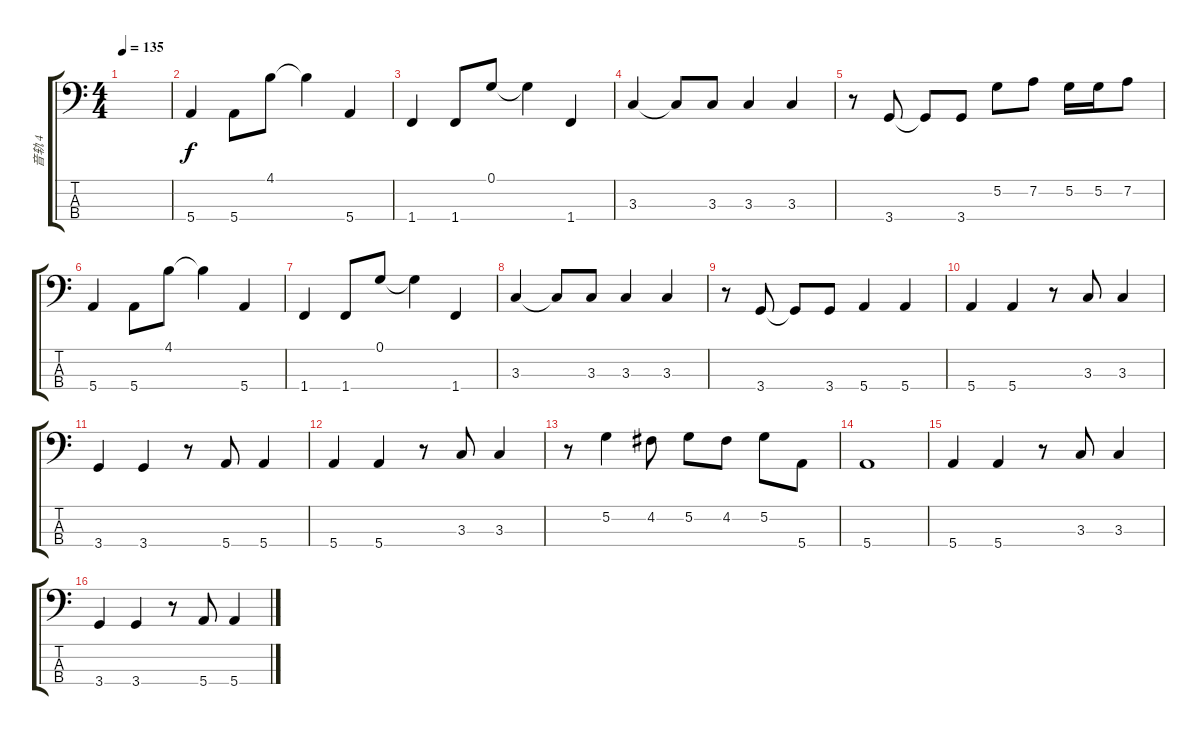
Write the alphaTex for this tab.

\track ("音轨 4" "音轨 4") {instrument acousticbass}
\staff {score tabs}
\tuning (G2 D2 A1 E1) {hide}
\ts (4 4)
\tempo 135
\clef f4
\ks c
|
5.4.4 5.4.8 4.1.8 4.1{t}.4 5.4.4 |
1.4.4 1.4.8 0.1.8 0.1{t}.4 1.4.4 |
3.3.4 3.3{t}.8 3.3.8 3.3.4 3.3.4 |
r.8 3.4.8 3.4{t}.8 3.4.8 5.2.8 7.2.8 5.2.16 5.2.16 7.2.8 |
5.4.4 5.4.8 4.1.8 4.1{t}.4 5.4.4 |
1.4.4 1.4.8 0.1.8 0.1{t}.4 1.4.4 |
3.3.4 3.3{t}.8 3.3.8 3.3.4 3.3.4 |
r.8 3.4.8 3.4{t}.8 3.4.8 5.4.4 5.4.4 |
5.4.4 5.4.4 r.8 3.3.8 3.3.4 |
3.4.4 3.4.4 r.8 5.4.8 5.4.4 |
5.4.4 5.4.4 r.8 3.3.8 3.3.4 |
r.8 5.2.4 4.2.8 5.2.8 4.2.8 5.2.8 5.4.8 |
5.4.1 |
5.4.4 5.4.4 r.8 3.3.8 3.3.4 |
3.4.4 3.4.4 r.8 5.4.8 5.4.4
